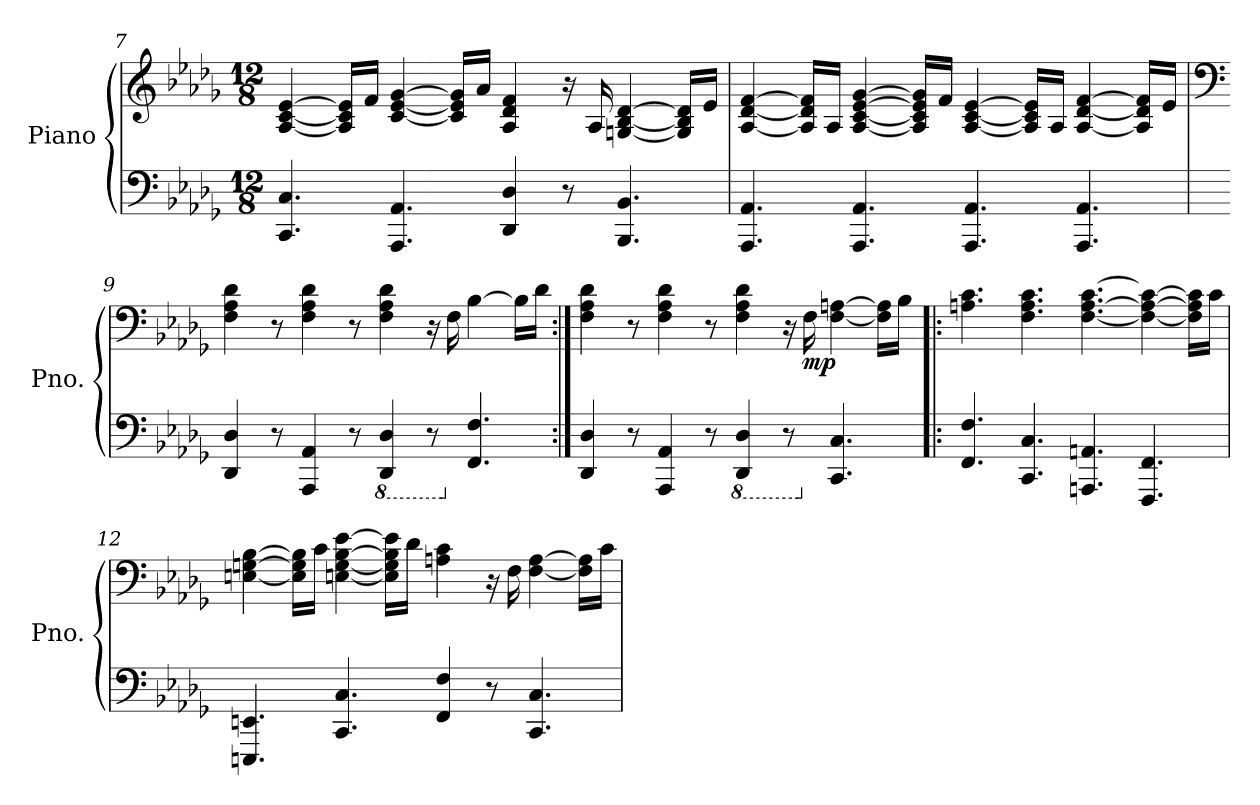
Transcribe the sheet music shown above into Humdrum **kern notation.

**kern	**kern	**dynam
*part1	*part1	*part1
*staff2	*staff1	*staff1/2
*I"Piano	*	*
*I'Pno.	*	*
!!LO:LB:g=z
*clefF4	*clefG2	*
*k[b-e-a-d-g-]	*k[b-e-a-d-g-]	*
*M12/8	*M12/8	*
=7	=7	=7
4.CC/ 4.C/	[4A-/ [4c/ [4e-/	.
.	16A-/] 16c/] 16e-/]LL	.
.	16f/JJ	.
4.AAA-/ 4.AA-/	[4c/ [4e-/ [4g-/	.
.	16c/] 16e-/] 16g-/]LL	.
.	16a-/JJ	.
4DD-/ 4D-/	4A-/ 4d-/ 4f/	.
8r	16r	.
.	16A-/	.
4.BBB-/ 4.BB-/	[4Gn/ [4B-/ [4d-/	.
.	16G/] 16B-/] 16d-/]LL	.
.	16e-/JJ	.
=8	=8	=8
4.AAA-/ 4.AA-/	[4A-/ [4d-/ [4f/	.
.	16A-/] 16d-/] 16f/]LL	.
.	16A-/JJ	.
4.AAA-/ 4.AA-/	[4A-/ [4c/ [4e-/ [4g-/	.
.	16A-/] 16c/] 16e-/] 16g-/]LL	.
.	16f/JJ	.
4.AAA-/ 4.AA-/	[4A-/ [4c/ [4e-/	.
.	16A-/] 16c/] 16e-/]LL	.
.	16A-/JJ	.
4.AAA-/ 4.AA-/	[4A-/ [4d-/ [4f/	.
.	16A-/] 16d-/] 16f/]LL	.
.	16e-/JJ	.
=9	=9	=9
*	*clefF4	*
4DD-/ 4D-/	4F\ 4A-\ 4d-\	.
8r	8r	.
4AAA-/ 4AA-/	4F\ 4A-\ 4d-\	.
8r	8r	.
*8ba	*	*
4DDD-/ 4DD-/	4F\ 4A-\ 4d-\	.
8r	16r	.
.	16F\	.
*X8ba	*	*
4.FF/ 4.F/	[4B-\	.
.	16B-\LL]	.
.	16d-\JJ	.
!!LO:LB:g=z
=10:|!	=10:|!	=10:|!
4DD-/ 4D-/	4F\ 4A-\ 4d-\	.
8r	8r	.
4AAA-/ 4AA-/	4F\ 4A-\ 4d-\	.
8r	8r	.
*8ba	*	*
4DDD-/ 4DD-/	4F\ 4A-\ 4d-\	.
8r	16r	.
!	!	!LO:DY:b
.	16F\	mp
*X8ba	*	*
4.CC/ 4.C/	[4F\ [4An\	.
.	16F\] 16A\]LL	.
.	16B-\JJ	.
=11!|:	=11!|:	=11!|:
4.FF/ 4.F/	4.An\ 4.c\	.
4.CC/ 4.C/	4.F\ 4.A\ 4.c\	.
4.AAAn/ 4.AAn/	[4.F\ [4.A\ [4.c\	.
4.FFF/ 4.FF/	4F\_ 4A\_ 4c\_	.
.	16F\] 16A\] 16c\]LL	.
.	16c\JJ	.
=12	=12	=12
4.EEEn/ 4.EEn/	[4En\ [4Gn\ [4B-\	.
.	16E\] 16G\] 16B-\]LL	.
.	16c\JJ	.
4.CC/ 4.C/	[4Eni\ [4G\ [4B-\ [4e-i\	.
.	16E\] 16G\] 16B-\] 16e-\]LL	.
.	16d-\JJ	.
4FF/ 4F/	4An\ 4c\	.
8r	16r	.
.	16F\	.
4.CC/ 4.C/	[4F\ [4A\	.
.	16F\] 16A\]LL	.
.	16c\JJ	.
=	=	=
*-	*-	*-
